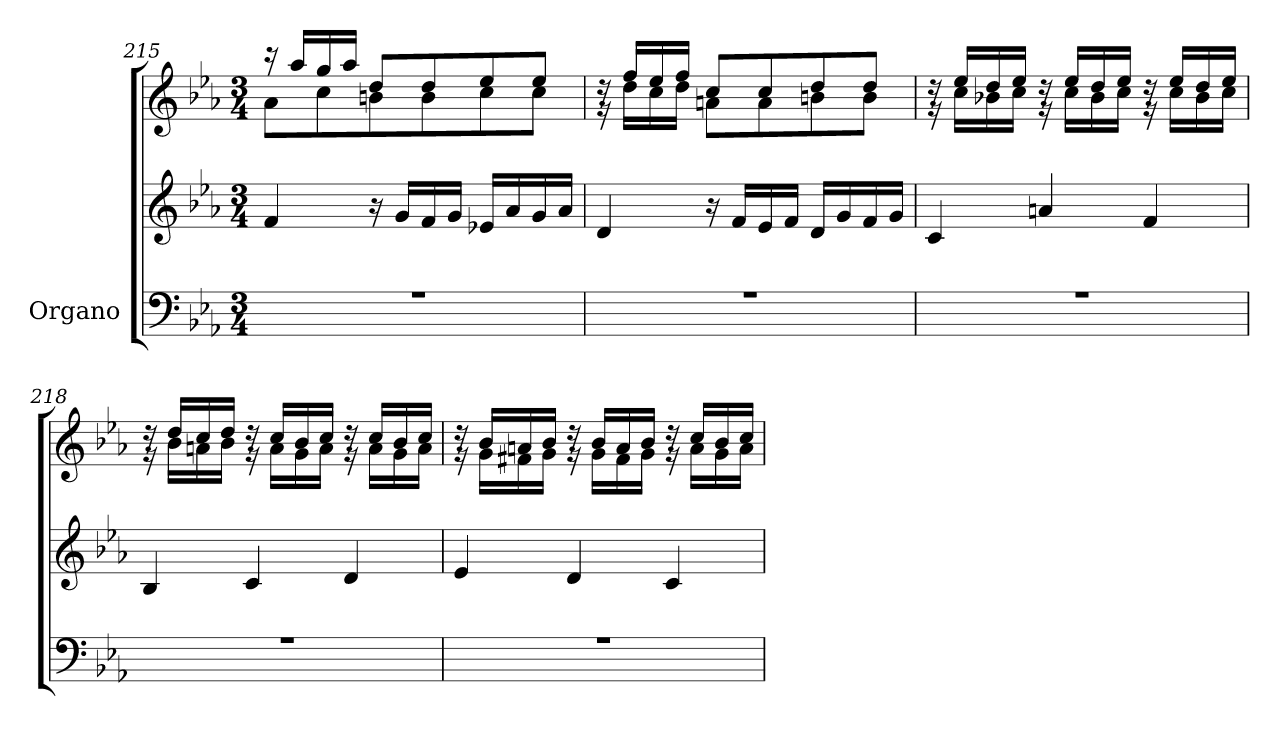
**kern	**kern	**kern
*part1	*part1	*part1
*staff3	*staff2	*staff1
*I"Organo	*	*
*clefF4	*clefG2	*clefG2
*k[b-e-a-]	*k[b-e-a-]	*k[b-e-a-]
*M3/4	*M3/4	*M3/4
=215	=215	=215
*^	*	*^
2.r	2.ryy	4f/	16r	8a-\L
.	.	.	16aa-/LL	.
.	.	.	16gg/	8cc\
.	.	.	16aa-/JJ	.
.	.	16r	8dd/L	8bn\
.	.	16g/LL	.	.
.	.	16f/	8dd/	8b\
.	.	16g/JJ	.	.
.	.	16e-X/LL	8ee-/	8cc\
.	.	16a-/	.	.
.	.	16g/	8ee-/J	8cc\J
.	.	16a-/JJ	.	.
=216	=216	=216	=216	=216
2.r	2.ryy	4d/	16rg	16rdd
.	.	.	16ff/LL	16dd\LL
.	.	.	16ee-/	16cc\
.	.	.	16ff/JJ	16dd\JJ
.	.	16r	8cc/L	8an\L
.	.	16f/LL	.	.
.	.	16e-/	8cc/	8a\
.	.	16f/JJ	.	.
.	.	16d/LL	8dd/	8bn\
.	.	16g/	.	.
.	.	16f/	8dd/J	8b\J
.	.	16g/JJ	.	.
=217	=217	=217	=217	=217
2.r	2.ryy	4c/	16rg	16rdd
.	.	.	16ee-/LL	16cc\LL
.	.	.	16dd/	16b-X\
.	.	.	16ee-/JJ	16cc\JJ
.	.	4an/	16rg	16rdd
.	.	.	16ee-/LL	16cc\LL
.	.	.	16dd/	16b-\
.	.	.	16ee-/JJ	16cc\JJ
.	.	4f/	16rg	16rdd
.	.	.	16ee-/LL	16cc\LL
.	.	.	16dd/	16b-\
.	.	.	16ee-/JJ	16cc\JJ
=218	=218	=218	=218	=218
2.r	2.ryy	4B-/	16rg	16rdd
.	.	.	16dd/LL	16b-\LL
.	.	.	16cc/	16an\
.	.	.	16dd/JJ	16b-\JJ
.	.	4c/	16rg	16rdd
.	.	.	16cc/LL	16a\LL
.	.	.	16b-/	16g\
.	.	.	16cc/JJ	16a\JJ
.	.	4d/	16rg	16rdd
.	.	.	16cc/LL	16a\LL
.	.	.	16b-/	16g\
.	.	.	16cc/JJ	16a\JJ
=219	=219	=219	=219	=219
2.r	2.ryy	4e-/	16rg	16rdd
.	.	.	16b-/LL	16g\LL
.	.	.	16an/	16f#X\
.	.	.	16b-/JJ	16g\JJ
.	.	4d/	16rg	16rdd
.	.	.	16b-/LL	16g\LL
.	.	.	16a/	16f#\
.	.	.	16b-/JJ	16g\JJ
.	.	4c/	16rg	16rdd
.	.	.	16cc/LL	16a\LL
.	.	.	16b-/	16g\
.	.	.	16cc/JJ	16a\JJ
*v	*v	*	*v	*v
=	=	=
*-	*-	*-
